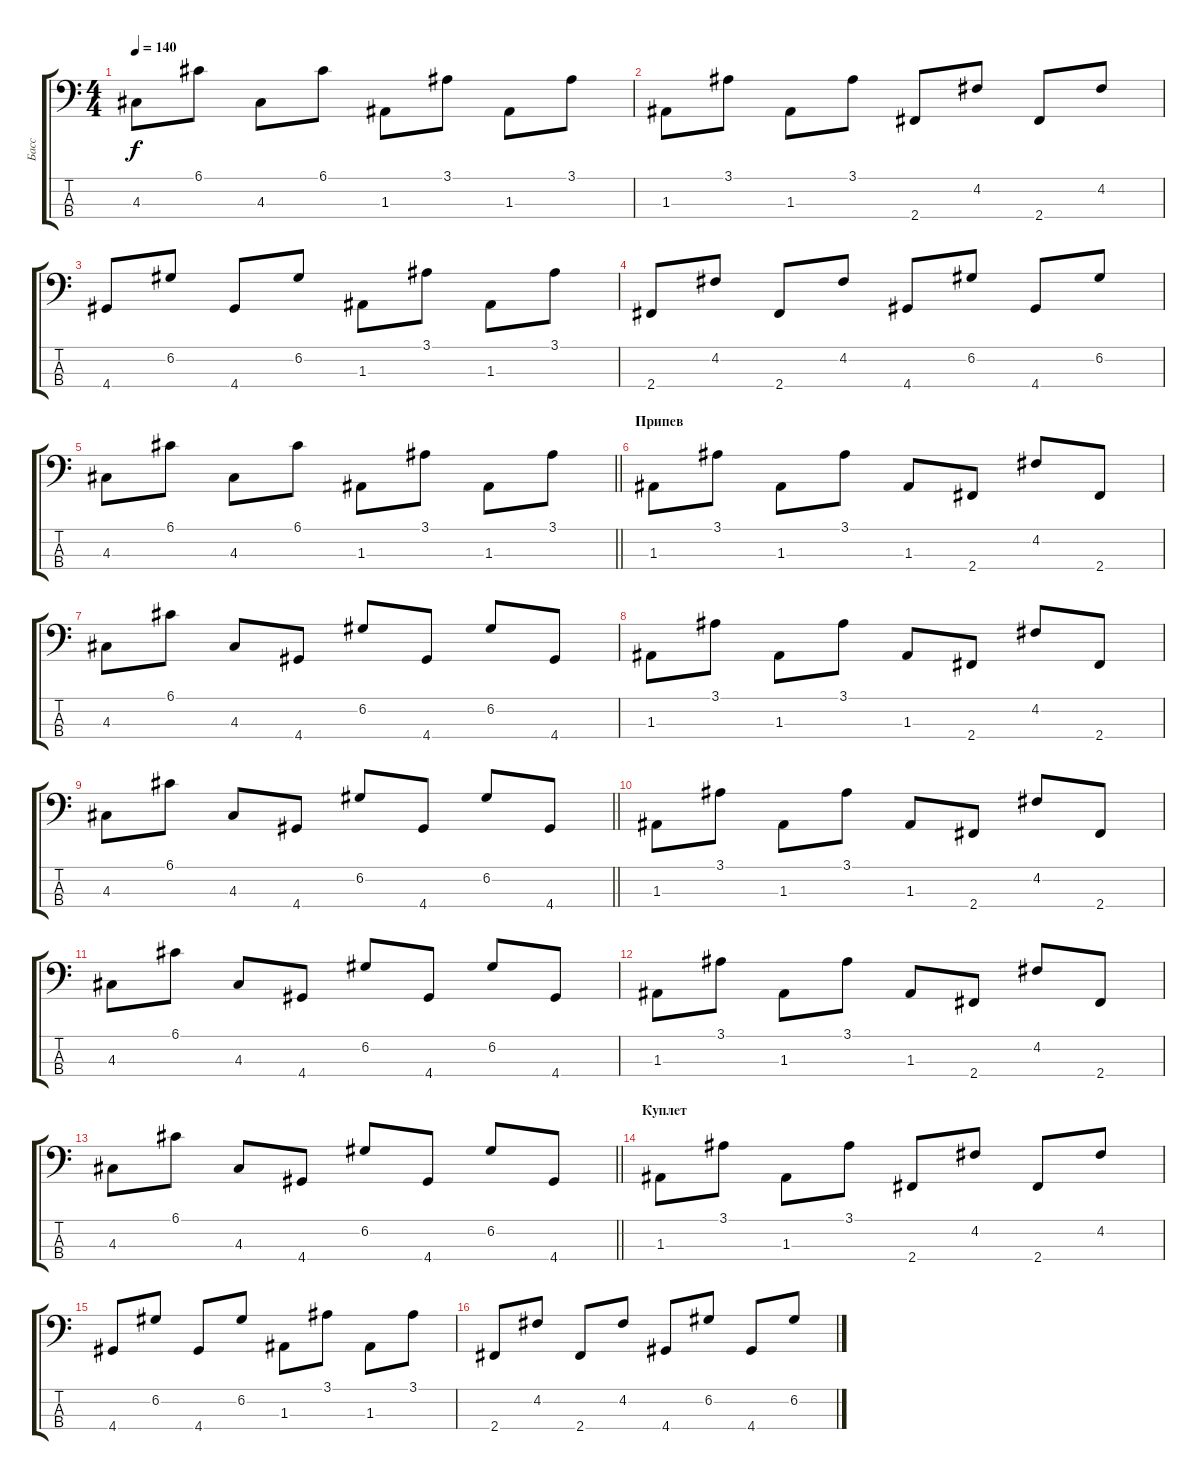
\track ("Басс" "Басс") {instrument synthbass2}
\staff {score tabs}
\tuning (G2 D2 A1 E1) {hide}
\ts (4 4)
\tempo 140
\clef f4
\ks c
4.3.8{dy f} 6.1.8 4.3.8 6.1.8 1.3.8 3.1.8 1.3.8 3.1.8 |
1.3.8 3.1.8 1.3.8 3.1.8 2.4.8 4.2.8 2.4.8 4.2.8 |
4.4.8 6.2.8 4.4.8 6.2.8 1.3.8 3.1.8 1.3.8 3.1.8 |
2.4.8 4.2.8 2.4.8 4.2.8 4.4.8 6.2.8 4.4.8 6.2.8 |
\barLineRight lightlight
4.3.8 6.1.8 4.3.8 6.1.8 1.3.8 3.1.8 1.3.8 3.1.8 |
\section ("" "Припев")
1.3.8 3.1.8 1.3.8 3.1.8 1.3.8 2.4.8 4.2.8 2.4.8 |
4.3.8 6.1.8 4.3.8 4.4.8 6.2.8 4.4.8 6.2.8 4.4.8 |
1.3.8 3.1.8 1.3.8 3.1.8 1.3.8 2.4.8 4.2.8 2.4.8 |
\barLineRight lightlight
4.3.8 6.1.8 4.3.8 4.4.8 6.2.8 4.4.8 6.2.8 4.4.8 |
1.3.8 3.1.8 1.3.8 3.1.8 1.3.8 2.4.8 4.2.8 2.4.8 |
4.3.8 6.1.8 4.3.8 4.4.8 6.2.8 4.4.8 6.2.8 4.4.8 |
1.3.8 3.1.8 1.3.8 3.1.8 1.3.8 2.4.8 4.2.8 2.4.8 |
\barLineRight lightlight
4.3.8 6.1.8 4.3.8 4.4.8 6.2.8 4.4.8 6.2.8 4.4.8 |
\section ("" "Куплет")
1.3.8 3.1.8 1.3.8 3.1.8 2.4.8 4.2.8 2.4.8 4.2.8 |
4.4.8 6.2.8 4.4.8 6.2.8 1.3.8 3.1.8 1.3.8 3.1.8 |
2.4.8 4.2.8 2.4.8 4.2.8 4.4.8 6.2.8 4.4.8 6.2.8
